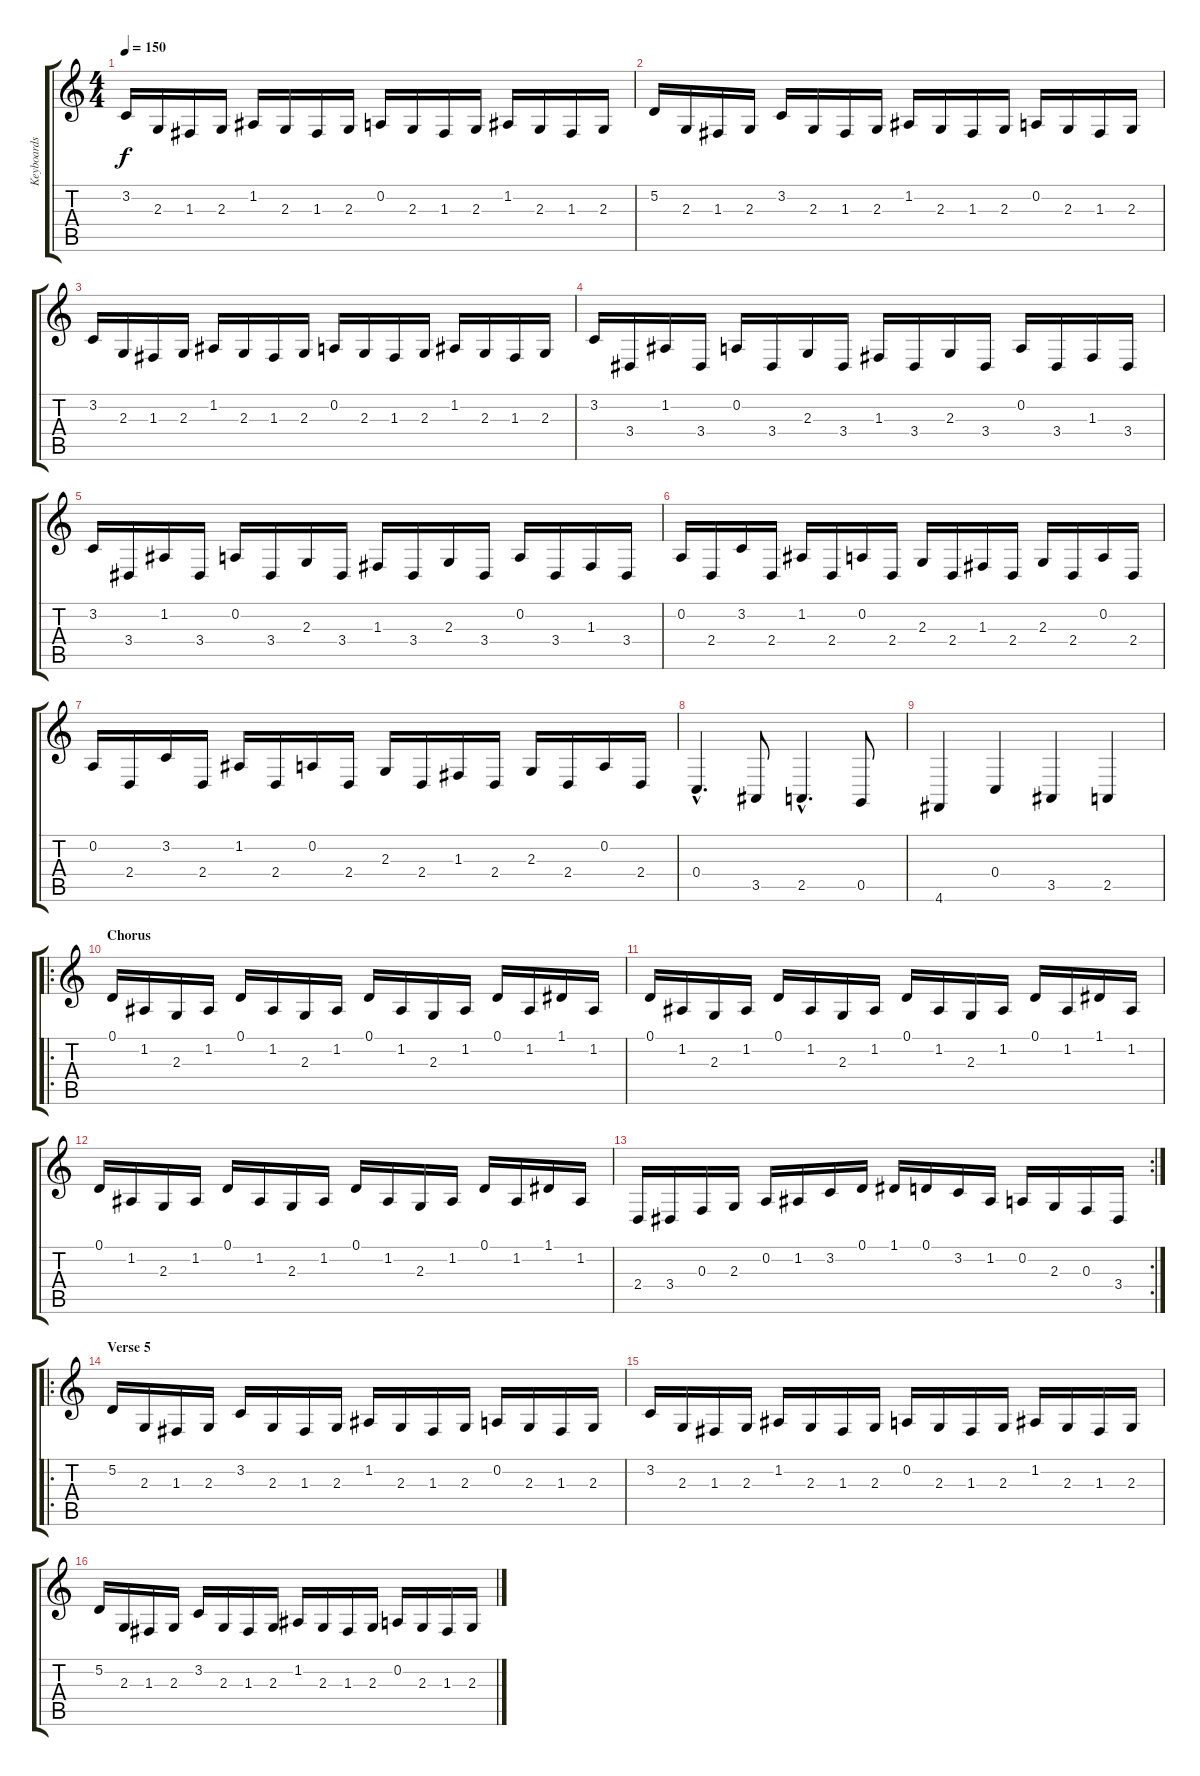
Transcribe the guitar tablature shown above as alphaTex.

\track ("Keyboards" "Keyboards") {instrument harpsichord}
\staff {score tabs}
\tuning (D4 A3 F3 C3 G2 D2) {hide}
\ts (4 4)
\tempo 150
\clef g2
\ks c
3.2.16{dy f} 2.3.16 1.3.16 2.3.16 1.2.16 2.3.16 1.3.16 2.3.16 0.2.16 2.3.16 1.3.16 2.3.16 1.2.16 2.3.16 1.3.16 2.3.16 |
5.2.16 2.3.16 1.3.16 2.3.16 3.2.16 2.3.16 1.3.16 2.3.16 1.2.16 2.3.16 1.3.16 2.3.16 0.2.16 2.3.16 1.3.16 2.3.16 |
3.2.16 2.3.16 1.3.16 2.3.16 1.2.16 2.3.16 1.3.16 2.3.16 0.2.16 2.3.16 1.3.16 2.3.16 1.2.16 2.3.16 1.3.16 2.3.16 |
3.2.16 3.4.16 1.2.16 3.4.16 0.2.16 3.4.16 2.3.16 3.4.16 1.3.16 3.4.16 2.3.16 3.4.16 0.2.16 3.4.16 1.3.16 3.4.16 |
3.2.16 3.4.16 1.2.16 3.4.16 0.2.16 3.4.16 2.3.16 3.4.16 1.3.16 3.4.16 2.3.16 3.4.16 0.2.16 3.4.16 1.3.16 3.4.16 |
0.2.16 2.4.16 3.2.16 2.4.16 1.2.16 2.4.16 0.2.16 2.4.16 2.3.16 2.4.16 1.3.16 2.4.16 2.3.16 2.4.16 0.2.16 2.4.16 |
0.2.16 2.4.16 3.2.16 2.4.16 1.2.16 2.4.16 0.2.16 2.4.16 2.3.16 2.4.16 1.3.16 2.4.16 2.3.16 2.4.16 0.2.16 2.4.16 |
0.4{hac}.4{d} 3.5.8 2.5{hac}.4{d} 0.5.8 |
4.6.4 0.4.4 3.5.4 2.5.4 |
\ro
\section ("" "Chorus")
0.1.16 1.2.16 2.3.16 1.2.16 0.1.16 1.2.16 2.3.16 1.2.16 0.1.16 1.2.16 2.3.16 1.2.16 0.1.16 1.2.16 1.1.16 1.2.16 |
0.1.16 1.2.16 2.3.16 1.2.16 0.1.16 1.2.16 2.3.16 1.2.16 0.1.16 1.2.16 2.3.16 1.2.16 0.1.16 1.2.16 1.1.16 1.2.16 |
0.1.16 1.2.16 2.3.16 1.2.16 0.1.16 1.2.16 2.3.16 1.2.16 0.1.16 1.2.16 2.3.16 1.2.16 0.1.16 1.2.16 1.1.16 1.2.16 |
\rc 2
2.4.16 3.4.16 0.3.16 2.3.16 0.2.16 1.2.16 3.2.16 0.1.16 1.1.16 0.1.16 3.2.16 1.2.16 0.2.16 2.3.16 0.3.16 3.4.16 |
\ro
\section ("" "Verse 5")
5.2.16 2.3.16 1.3.16 2.3.16 3.2.16 2.3.16 1.3.16 2.3.16 1.2.16 2.3.16 1.3.16 2.3.16 0.2.16 2.3.16 1.3.16 2.3.16 |
3.2.16 2.3.16 1.3.16 2.3.16 1.2.16 2.3.16 1.3.16 2.3.16 0.2.16 2.3.16 1.3.16 2.3.16 1.2.16 2.3.16 1.3.16 2.3.16 |
5.2.16 2.3.16 1.3.16 2.3.16 3.2.16 2.3.16 1.3.16 2.3.16 1.2.16 2.3.16 1.3.16 2.3.16 0.2.16 2.3.16 1.3.16 2.3.16
